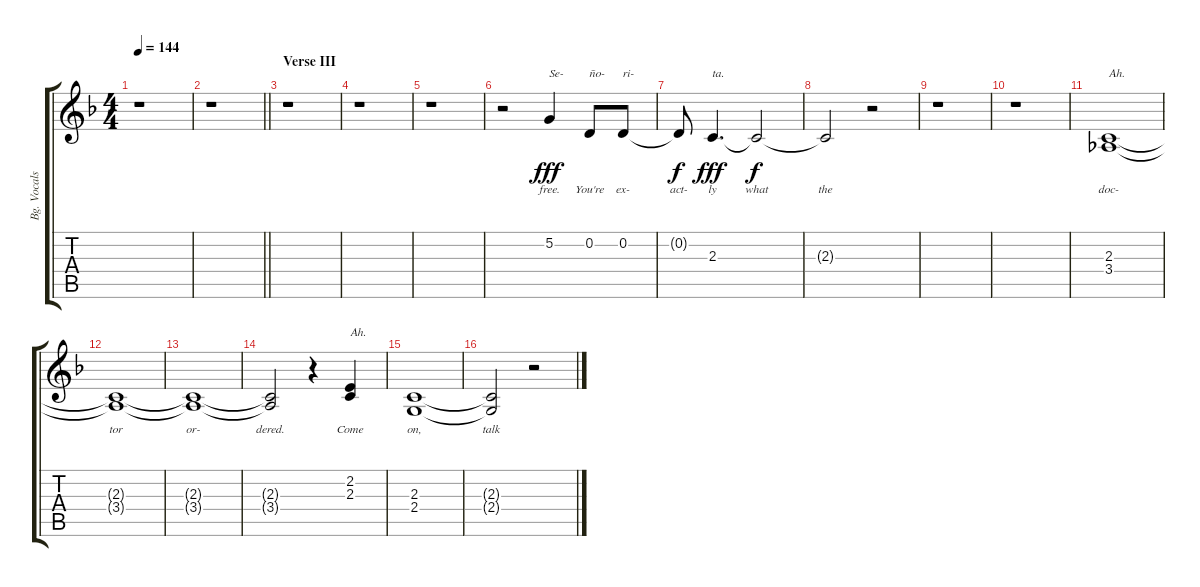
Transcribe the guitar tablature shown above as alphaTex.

\track ("Bg. Vocals" "Bg. Vocals") {instrument choiraahs}
\staff {score tabs}
\tuning (G4 D4 Bb3 F3 C3 F2) {hide}
\ts (4 4)
\tempo 144
\clef g2
\ks f
r.1{dy f} |
\barLineRight lightlight
r.1 |
\section ("" "Verse III")
r.1 |
r.1 |
r.1 |
r.2 5.2.4{txt "Se-" lyrics (0 "free.") lyrics (1 "") lyrics (2 "") lyrics (3 "") lyrics (4 "") dy fff} 0.2.8{txt "ño-" lyrics (0 "You're") lyrics (1 "") lyrics (2 "") lyrics (3 "") lyrics (4 "")} 0.2.8{txt "ri-" lyrics (0 "ex-") lyrics (1 "") lyrics (2 "") lyrics (3 "") lyrics (4 "")} |
0.2{t}.8{lyrics (0 "act-") lyrics (1 "") lyrics (2 "") lyrics (3 "") lyrics (4 "") dy f} 2.3.4{d txt "ta." lyrics (0 "ly") lyrics (1 "") lyrics (2 "") lyrics (3 "") lyrics (4 "") dy fff} 2.3{t}.2{lyrics (0 "what") lyrics (1 "") lyrics (2 "") lyrics (3 "") lyrics (4 "") dy f} |
2.3{t}.2{lyrics (0 "the") lyrics (1 "") lyrics (2 "") lyrics (3 "") lyrics (4 "")} r.2 |
r.1 |
r.1 |
(2.3 3.4).1{txt "Ah." lyrics (0 "doc-") lyrics (1 "") lyrics (2 "") lyrics (3 "") lyrics (4 "")} |
(2.3{t} 3.4{t}).1{lyrics (0 "tor") lyrics (1 "") lyrics (2 "") lyrics (3 "") lyrics (4 "")} |
(2.3{t} 3.4{t}).1{lyrics (0 "or-") lyrics (1 "") lyrics (2 "") lyrics (3 "") lyrics (4 "")} |
(2.3{t} 3.4{t}).2{lyrics (0 "dered.") lyrics (1 "") lyrics (2 "") lyrics (3 "") lyrics (4 "")} r.4 (2.2 2.3).4{txt "Ah." lyrics (0 "Come") lyrics (1 "") lyrics (2 "") lyrics (3 "") lyrics (4 "")} |
(2.3 2.4).1{lyrics (0 "on,") lyrics (1 "") lyrics (2 "") lyrics (3 "") lyrics (4 "")} |
(2.3{t} 2.4{t}).2{lyrics (0 "talk") lyrics (1 "") lyrics (2 "") lyrics (3 "") lyrics (4 "")} r.2
